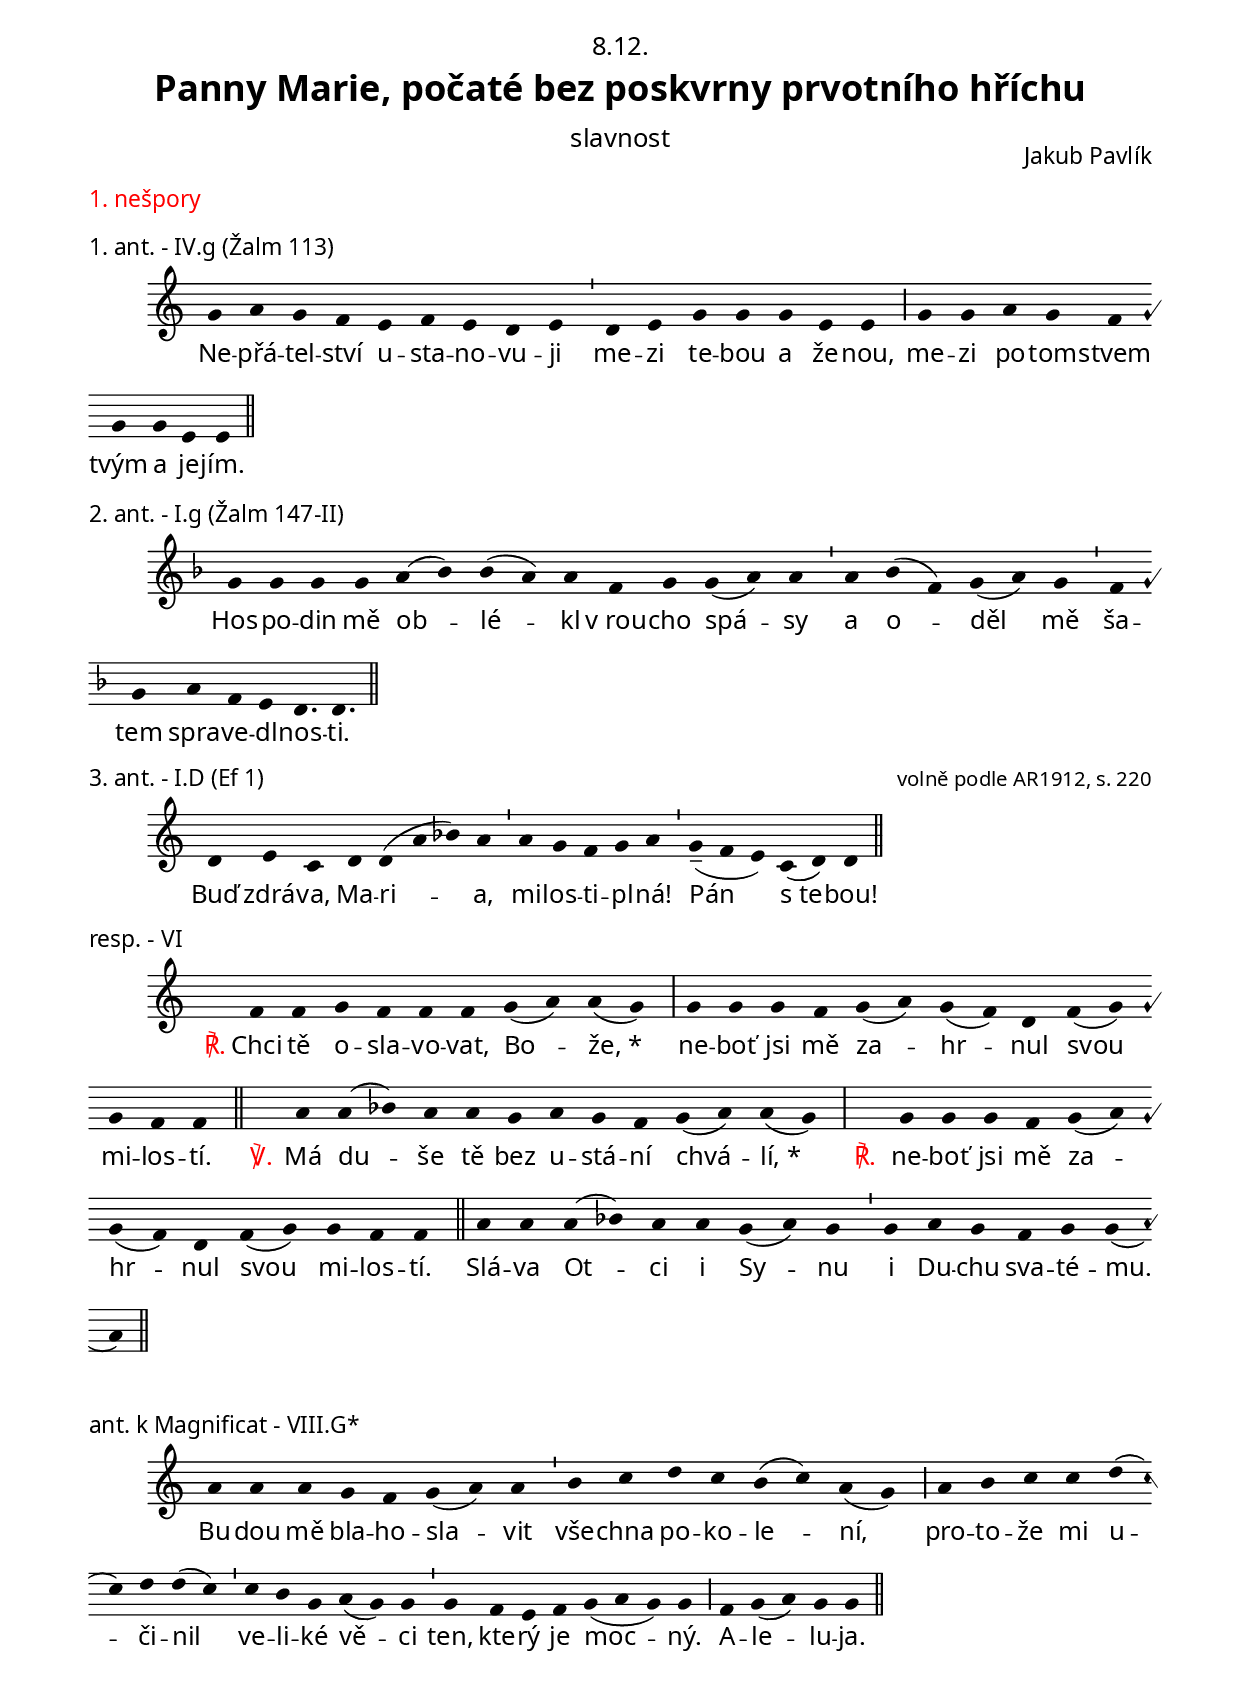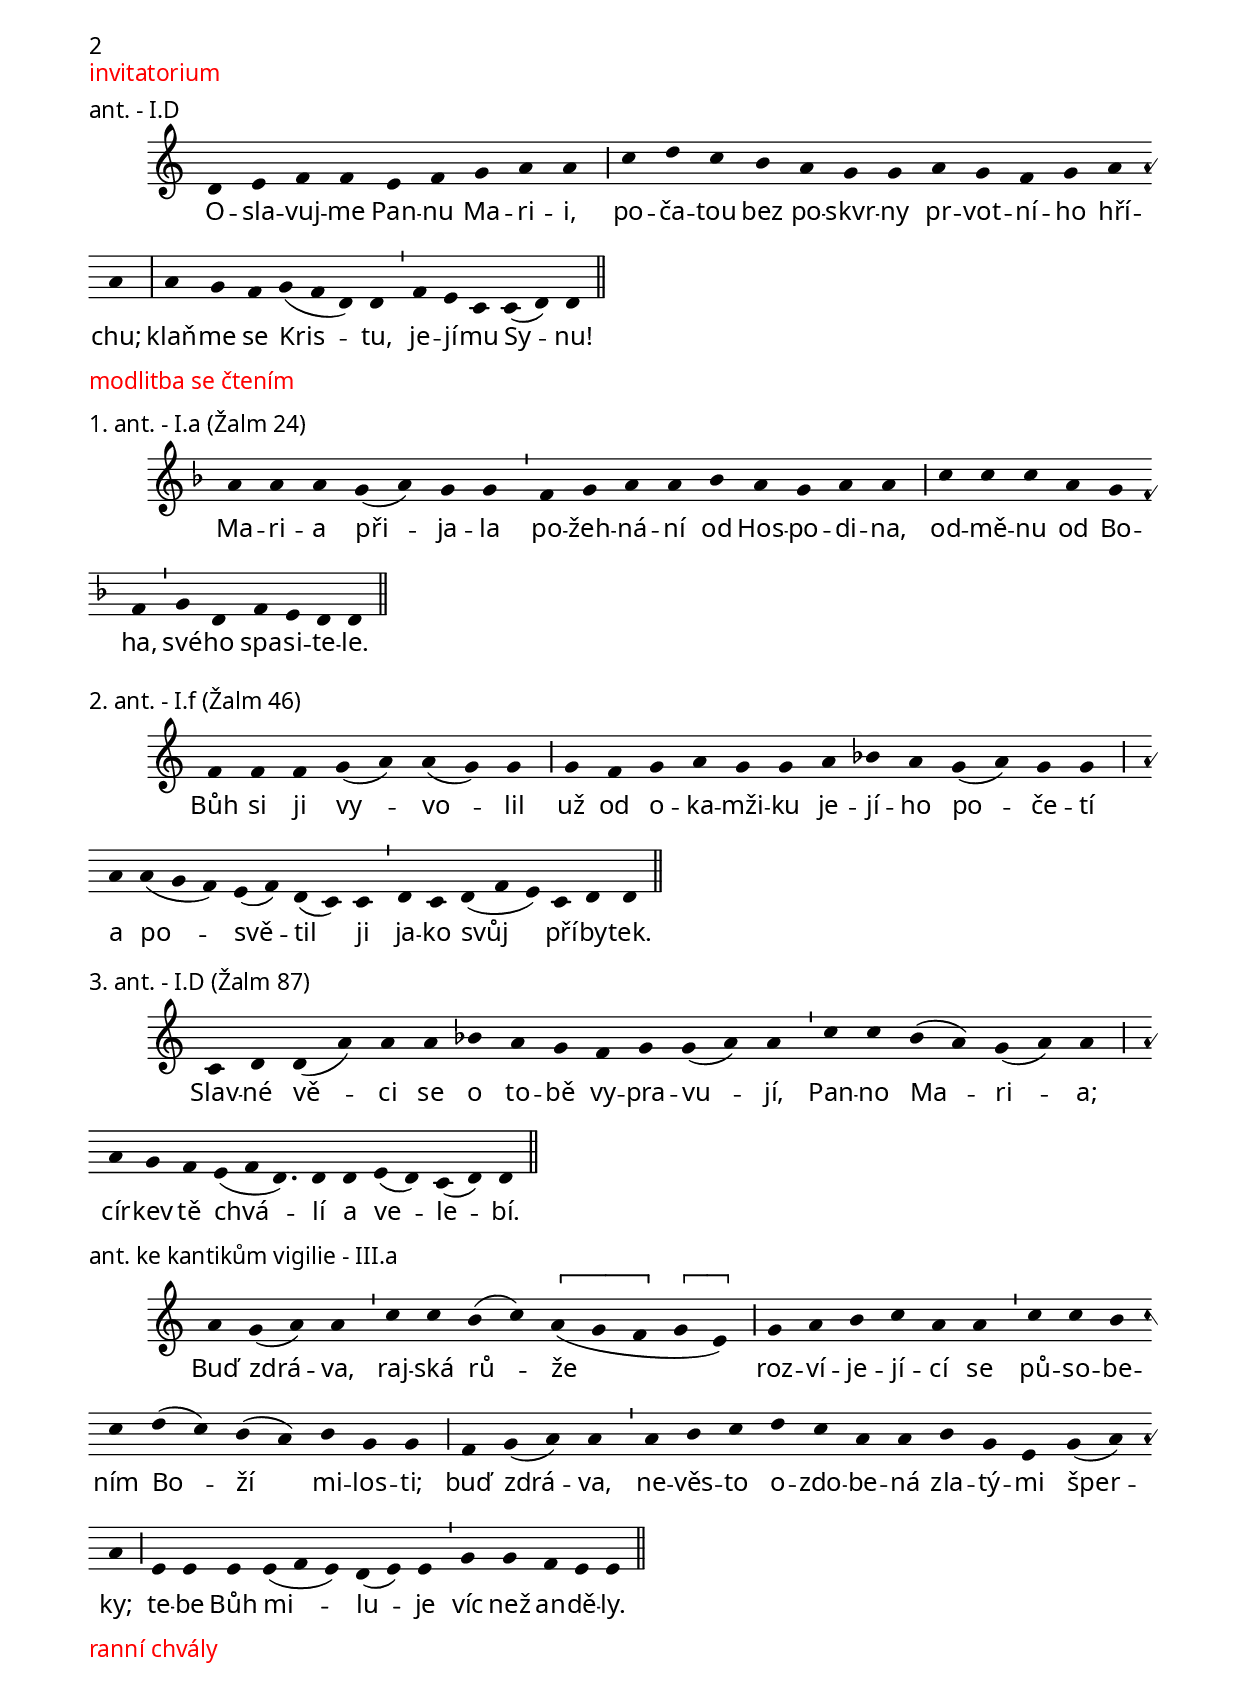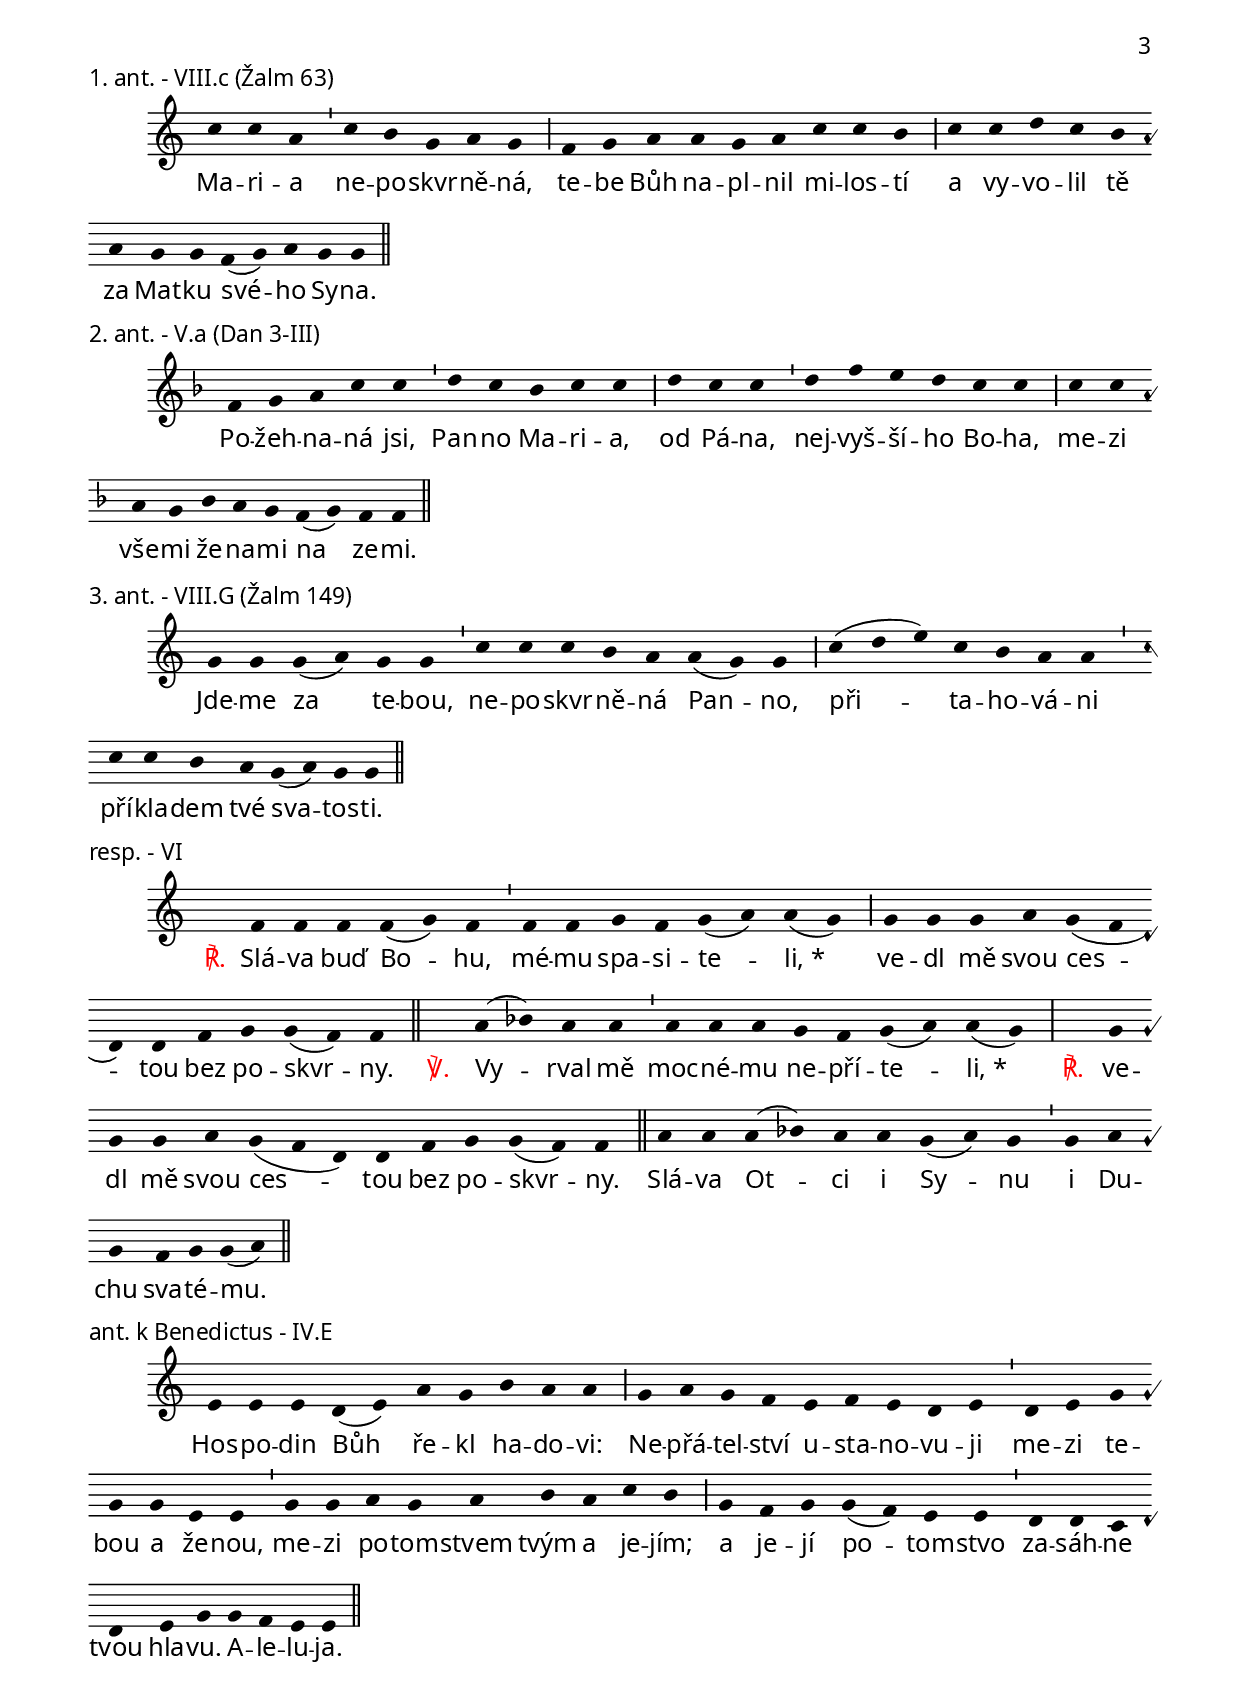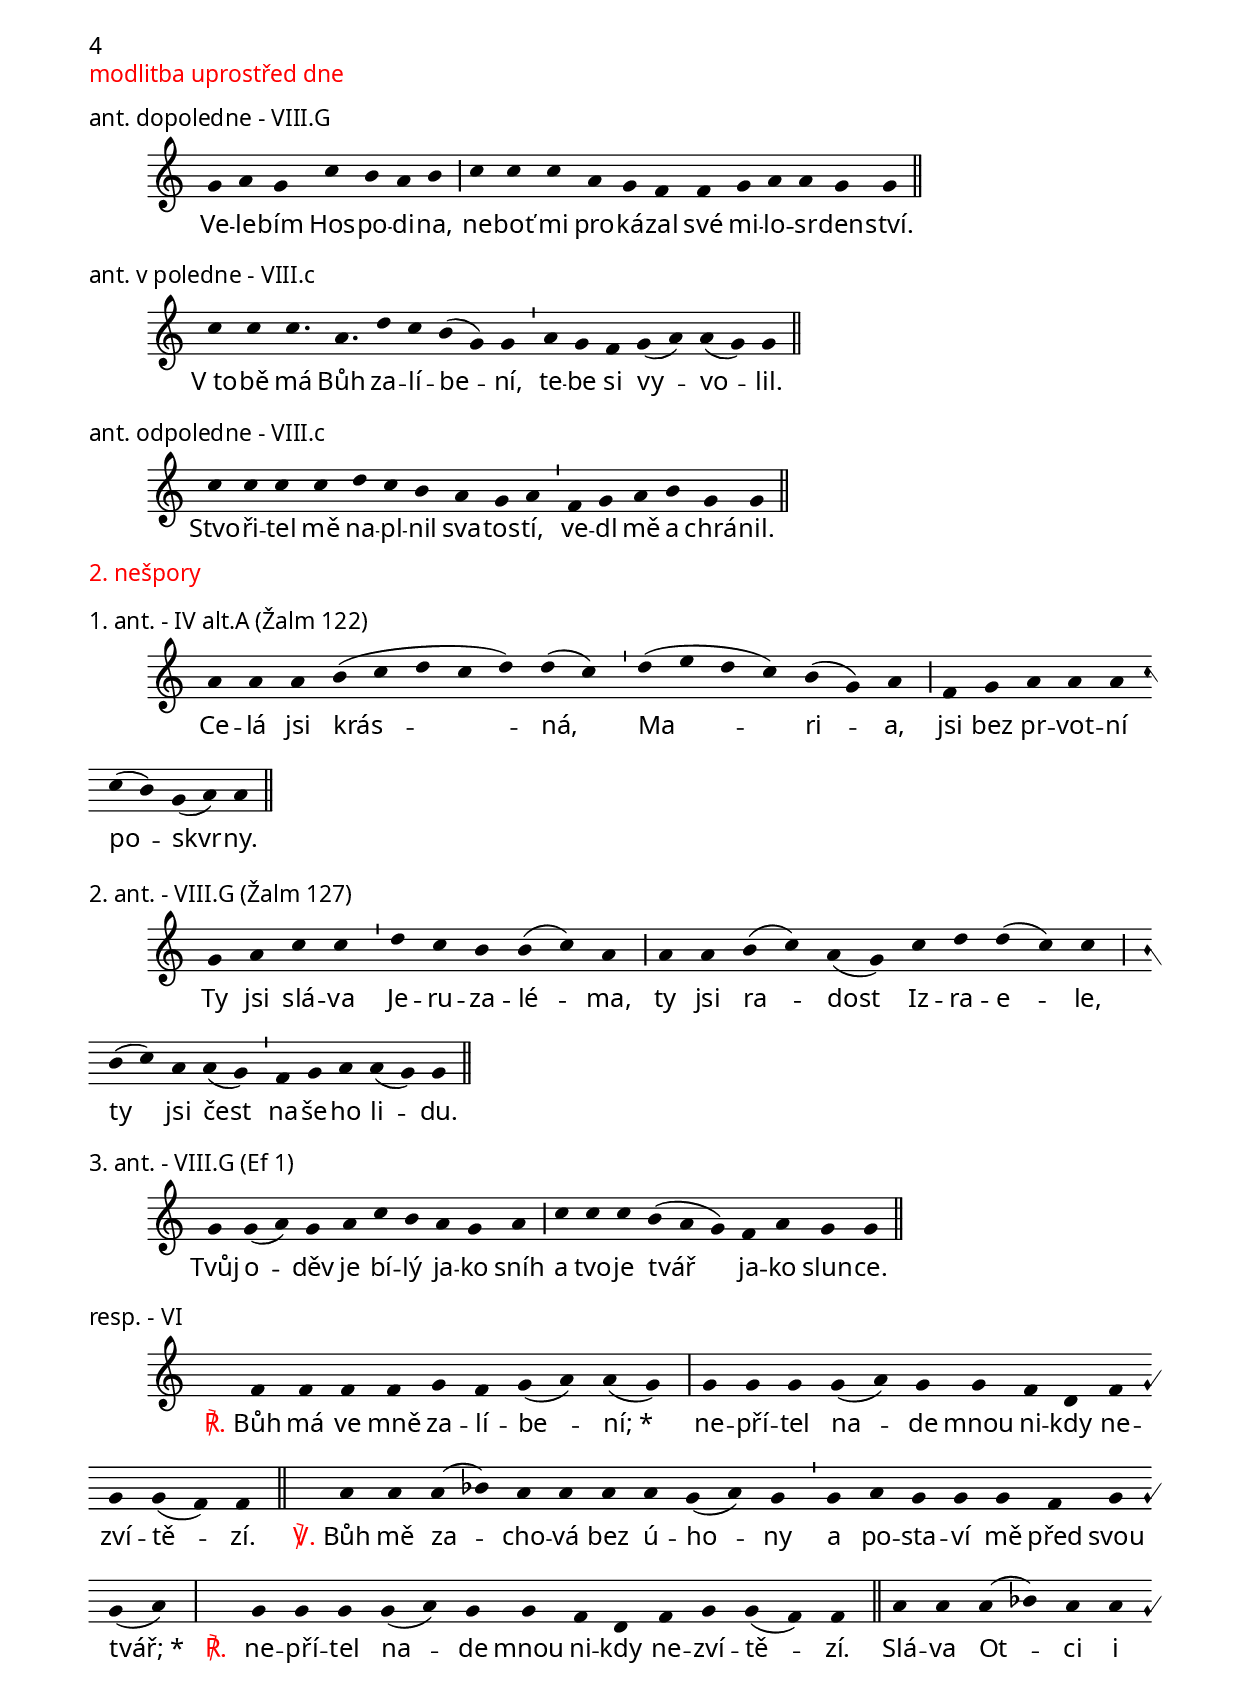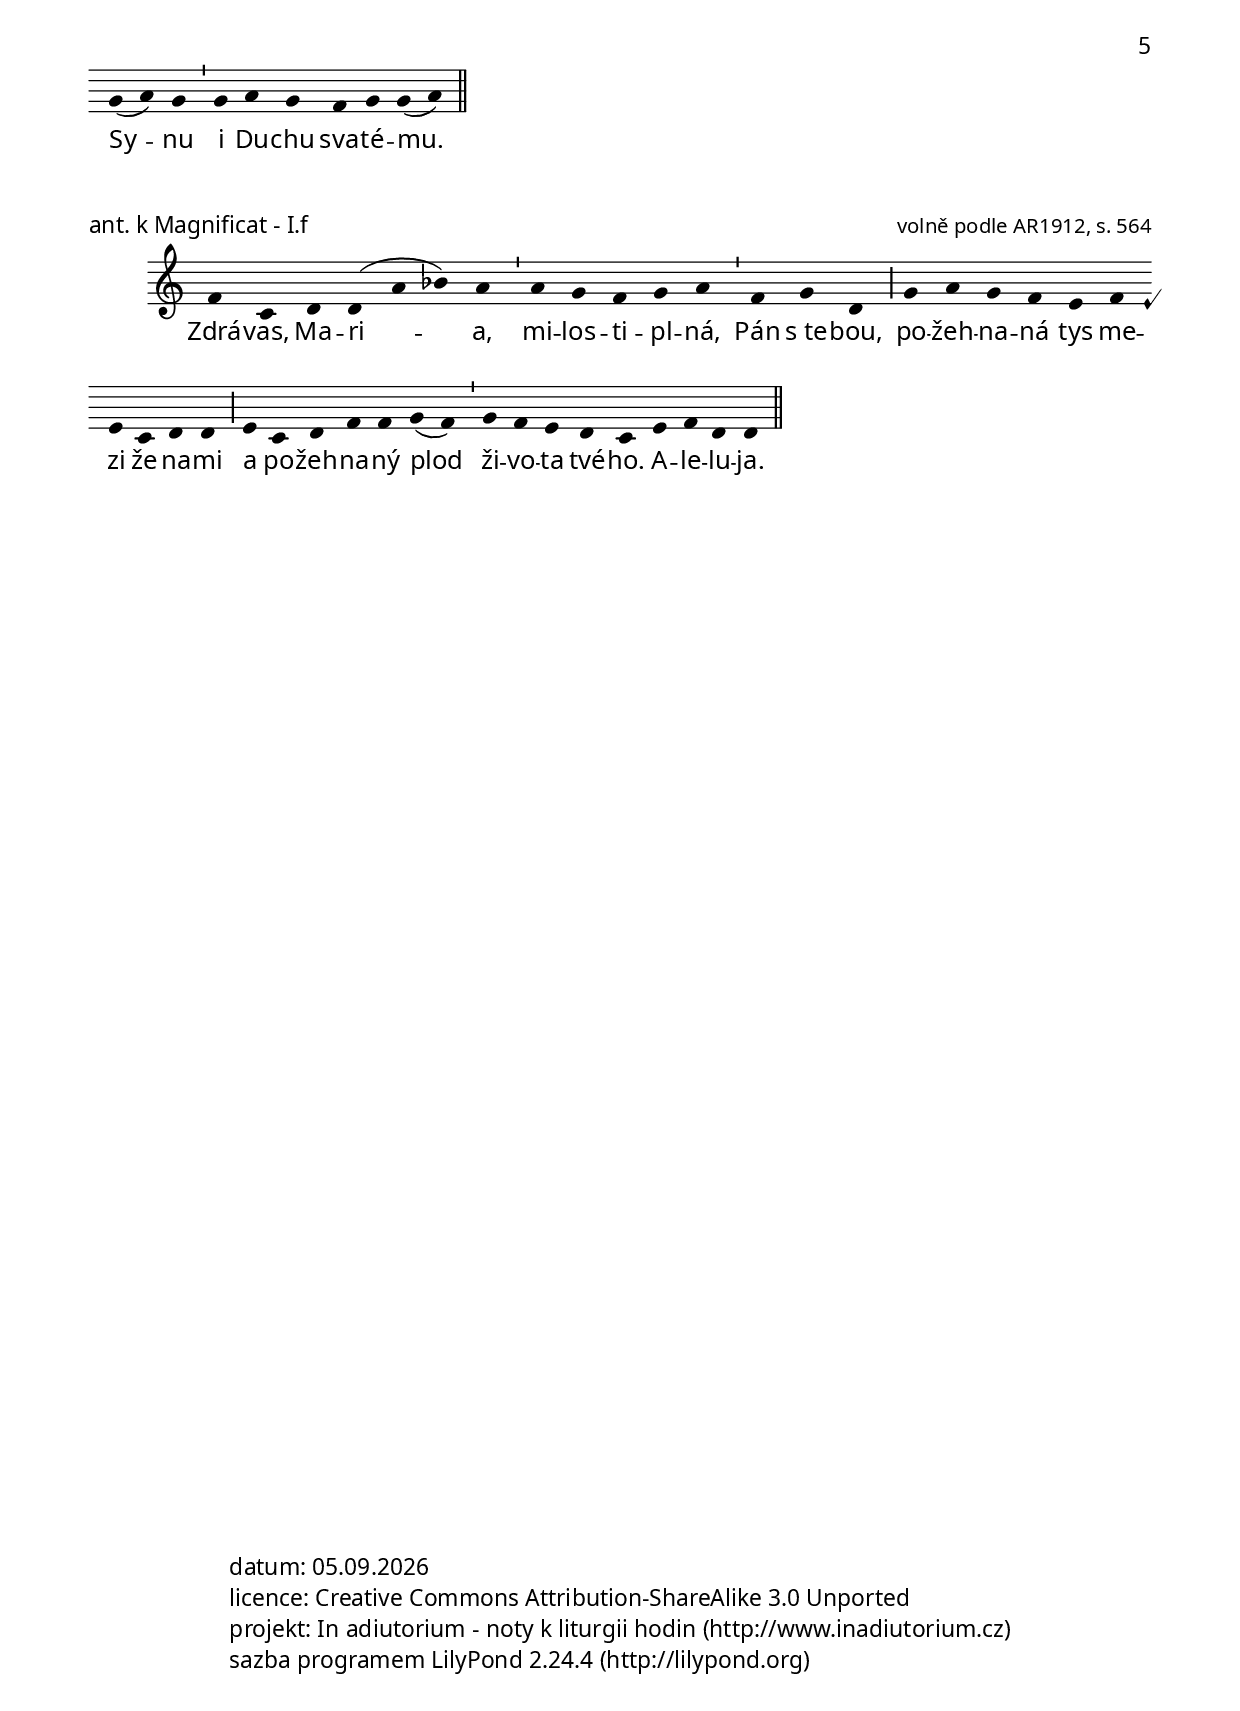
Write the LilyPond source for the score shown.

\version "2.16.0"

\include "../spolecne.ly"
\include "../dilyresponsorii.ly"

\header {
  title = \markup\titleSvatek
            "Panny Marie, počaté bez poskvrny prvotního hříchu"
            slavnost
            8.12.
  composer = "Jakub Pavlík"
}

\markup {\nadpisHodinka {"1. nešpory"}}

\score {
  \relative c'' {
    \choralniRezim
    g a g f e f e d e \barMin d e g g g e e \barMaior
    g g a g f g g e e \barFinalis
  }
  \addlyrics {
    Ne -- přá -- tel -- ství u -- sta -- no -- vu -- ji
    me -- zi te -- bou a že -- nou,
    me -- zi po -- tom -- stvem tvým a je -- jím.
  }
  \header {
    quid = "1. ant."
    modus = "IV"
    differentia = "g"
    psalmus = "Žalm 113"
    id = "1ne-a1"
    fial = "fial://sanktoral/1208pmpocatebezposkvrny.ly#rch-aben?cast"
    piece = \markup {\sestavTitulek}
  }
}

\score {
  \relative c'' {
    \choralniRezim
    \key f \major
    g4 g g g a( bes) bes( a) a f g g( a) a \barMin
    a bes( f) g( a) g \barMin f g a f e d4. d \barFinalis
  }
  \addlyrics {
    Hos -- po -- din mě ob -- lé -- kl v_rou -- cho spá -- sy
    a o -- děl mě ša -- tem spra -- ve -- dl -- nos -- ti.
  }
  \header {
    quid = "2. ant."
    modus = "I"
    differentia = "g"
    psalmus = "Žalm 147-II"
    id = "1ne-a2"
    fons = "zaltar, st 4.t., r.ch., a.2; zacatek upraven"
    fial = "fial://antifony/tyden4_4streda.ly#rch-ant2?jiny_text"
    piece = \markup {\sestavTitulek}
  }
}

\score {
  \relative c' {
    \choralniRezim
    d4 e c d d( a' bes) a \barMin
    a g f g a \barMin
    g(-- f e) c( d) d \barFinalis
  }
  \addlyrics {
    Buď zdrá -- va, Ma -- ri -- a,
    mi -- los -- ti -- pl -- ná!
    Pán s_te -- bou!
  }
  \header {
    quid = "3. ant."
    modus = "I"
    differentia = "D"
    psalmus = "Ef 1"
    id = "1ne-a3"
    fial = "fial://commune/commune_maria.ly#2ne-a1?-aleluja"
    fons_externus = "volně podle AR1912, s. 220"
    piece = \markup {\sestavTitulek}
  }
}

\score {
  \relative c' {
    \choralniRezim

    % R
    \neviditelna f
    f4 f g f f f g( a) a( g) \barMax
    g g g f g( a) g( f) d f( g) g f f \barFinalis
    % V
    \neviditelna a
    a a( bes) a a g a g f g( a) a( g) \barMax
    % R
    \neviditelna a
    g g g f g( a) g( f) d f( g) g f f \barFinalis
    % Slava
    \respVIdoxologie \barFinalis
  }
  \addlyrics {
    \Response Chci tě o -- sla -- vo -- vat, Bo -- že,_*
    ne -- boť jsi mě za -- hr -- nul svou mi -- los -- tí.
    \Verse Má du -- še tě bez u -- stá -- ní chvá -- lí,_*
    \Response ne -- boť jsi mě za -- hr -- nul svou mi -- los -- tí.
    \textRespDoxologie
  }
  \header {
    quid = "resp."
    modus = "VI"
    id = "1ne-resp"
    piece = \markup {\sestavTitulekResp}
  }
}

\score {
  \relative c'' {
    \choralniRezim
    a4 a a g f g( a) a \barMin
    b c d c b( c) a( g) \barMaior
    a4 b c c d( c) d d( c) \barMin
    c4 b g a( g) g \barMin
    g f e f g( a g) g \barMaior
    f g( a) g g \barFinalis
  }
  \addlyrics {
    Bu -- dou mě bla -- ho -- sla -- vit
    vše -- chna po -- ko -- le -- ní,
    pro -- to -- že mi u -- či -- nil
    ve -- li -- ké vě -- ci
    ten, kte -- rý je moc -- ný.
    A -- le -- lu -- ja.
  }
  \header {
    quid = "ant. k Magnificat"
    modus = "VIII"
    differentia = "G*"
    id = "1ne-amag"
    psalmus = "Magnificat"
    fons = "Nanebevzetí, 1. nešp., k Magnificat"
    fial = "fial://sanktoral/0815nanebevzetipm.ly#1ne-amag"
    piece = \markup {\sestavTitulekBezZalmu}
  }
}

\pageBreak % ZLOM

\markup {\nadpisHodinka {"invitatorium"}}

\score {
  \relative c' {
    \choralniRezim
    d4 e f f e f g a a \barMaior
    c d c b a g g a g f g a a \barMax
    a g f g( f d) d \barMin
    f e c c( d) d \barFinalis
  }
  \addlyrics {
    O -- sla -- vuj -- me Pan -- nu Ma -- ri -- i,
    po -- ča -- tou bez po -- skvr -- ny pr -- vot -- ní -- ho hří -- chu;
    klaň -- me se Kris -- tu,
    je -- jí -- mu Sy -- nu!
  }
  \header {
    quid = "ant."
    modus = "I"
    differentia = "D"
    psalmus = ""
    fial = "commune/commune_maria.ly#invit1?zacatek"
    id = "invit"
    piece = \markup {\sestavTitulekBezZalmu}
  }
}

\markup {\nadpisHodinka {"modlitba se čtením"}}

\score {
  \relative c'' {
    \key d \minor

    \choralniRezim
    a4 a a g( a) g g \barMin f g a a bes a g a a \barMaior
    c c c a g f \barMin g d f e d d \barFinalis
  }
  \addlyrics {
    Ma -- ri -- a při -- ja -- la po -- žeh -- ná -- ní od Hos -- po -- di -- na,
    od -- mě -- nu od Bo -- ha, své -- ho spa -- si -- te -- le.
  }
  \header {
    quid = "1. ant."
    modus = "I"
    differentia = "a"
    psalmus = "Žalm 24"
    fial = "commune/commune_maria.ly#mc-a1?-aleluja"
    id = "mc-a1"
    piece = \markup {\sestavTitulek}
  }
}

\score {
  \relative c' {
    \choralniRezim
    f4 f f g( a) a( g) g \barMaior
    g f g a g g a bes a g( a) g g \barMaior
    a a( g f) e( f) d( c) c \barMin
    d c d( f e) c d d \barFinalis
  }
  \addlyrics {
    Bůh si ji vy -- vo -- lil
    už od o -- ka -- mži -- ku je -- jí -- ho po -- če -- tí
    a po -- svě -- til ji
    ja -- ko svůj pří -- by -- tek.
  }
  \header {
    quid = "2. ant."
    modus = "I"
    differentia = "f"
    psalmus = "Žalm 46"
    fial = "commune/commune_maria.ly#mc-a2?zacatek"
    placet = "vyzkoušet alternativy"
    id = "mc-a2"
    piece = \markup {\sestavTitulek}
  }
}

\score {
  \relative c' {
    \choralniRezim
    c4 d d( a') a a bes a g f g g( a) a \barMin
    c c b( a) g( a) a \barMaior
    a g f e( f d4.) d4 d e( d) c( d) d \barFinalis
  }
  \addlyrics {
    Slav -- né vě -- ci se o to -- bě vy -- pra -- vu -- jí,
    Pan -- no Ma -- ri -- a;
    cír -- kev tě chvá -- lí a ve -- le -- bí.
  }
  \header {
    quid = "3. ant."
    modus = "I"
    differentia = "D"
    psalmus = "Žalm 87"
    fial = "commune/commune_maria.ly#mc-a3?zacatek"
    id = "mc-a3"
    piece = \markup {\sestavTitulek}
  }
}

\score {
  \relative c'' {
    \choralniRezim
    a4 g( a) a \barMin
    c c b( c) \[ a( g f \] \[ g e) \] \barMaior
    g a b c a a \barMin
    c c b c d( c) b( a) b g g \barMaior
    f g( a) a \barMin
    a b c d c a a b g e g( a) a \barMaior
    e e e e( f e) d( e) e \barMin
    g g f e e \barFinalis
  }
  \addlyrics {
    Buď zdrá -- va,
    raj -- ská rů -- že
    roz -- ví -- je -- jí -- cí se
    pů -- so -- be -- ním Bo -- ží mi -- los -- ti;
    buď zdrá -- va,
    ne -- věs -- to o -- zdo -- be -- ná zla -- tý -- mi šper -- ky;
    te -- be Bůh mi -- lu -- je
    víc než an -- dě -- ly.
  }
  \header {
    quid = "ant. ke kantikům vigilie"
    modus = "III"
    differentia = "a"
    psalmus = ""
    id = "mc-avig"
    piece = \markup {\sestavTitulekBezZalmu}
  }
}

\markup {\nadpisHodinka {"ranní chvály"}}

\score {
  \relative c'' {
    \choralniRezim
    c4 c a \barMin
    c b g a g \barMaior
    f g a a g a c c b \barMaior
    c c d c b a g g f( g) a g g \barFinalis
  }
  \addlyrics {
    Ma -- ri -- a
    ne -- po -- skvr -- ně -- ná,
    te -- be Bůh na -- pl -- nil mi -- los -- tí
    a vy -- vo -- lil tě za Mat -- ku své -- ho Sy -- na.
  }
  \header {
    quid = "1. ant."
    modus = "VIII"
    differentia = "c"
    psalmus = "Žalm 63"
    id = "rch-a1"
    piece = \markup {\sestavTitulek}
  }
}

\score {
  \relative c' {
    \key f \major
    \choralniRezim
    f4 g a c c \barMin
    d c bes c c \barMaior
    d c c \barMin
    d f e d c c \barMaior
    c c a g bes a g f( g) f f \barFinalis
  }
  \addlyrics {
    Po -- žeh -- na -- ná jsi, Pan -- no Ma -- ri -- a,
    od Pá -- na,
    nej -- vyš -- ší -- ho Bo -- ha,
    me -- zi vše -- mi že -- na -- mi na ze -- mi.
  }
  \header {
    quid = "2. ant."
    modus = "V"
    differentia = "a"
    psalmus = "Dan 3-III"
    id = "rch-a2"
    fial = "fial://commune/commune_maria.ly#sob-aben2"
    piece = \markup {\sestavTitulek}
  }
}

\score {
  \relative c'' {
    \choralniRezim
    g4 g g( a) g g \barMin
    c c c b a a( g) g \barMaior
    c( d e) c b a a \barMin
    c c b a g( a) g g \barFinalis
  }
  \addlyrics {
    Jde -- me za te -- bou,
    ne -- po -- skvr -- ně -- ná Pan -- no,
    při -- ta -- ho -- vá -- ni
    pří -- kla -- dem tvé sva -- tos -- ti.
  }
  \header {
    quid = "3. ant."
    modus = "VIII"
    differentia = "G"
    psalmus = "Žalm 149"
    id = "rch-a3"
    piece = \markup {\sestavTitulek}
  }
}

\score {
  \relative c' {
    \choralniRezim

    % R
    \neviditelna f
    f4 f f f( g) f \barMin f f g f g( a) a( g) \barMaior
    g g g a g( f d) d f g g( f) f \barFinalis
    % V
    \neviditelna a
    a4( bes) a a \barMin a a a g f g( a) a( g) \barMax
    % R
    \neviditelna a
    g g g a g( f d) d f g g( f) f \barFinalis
    % Slava
    \respVIdoxologie \barFinalis
  }
  \addlyrics {
    \Response Slá -- va buď Bo -- hu, mé -- mu spa -- si -- te -- li,_*
    ve -- dl mě svou ces -- tou bez po -- skvr -- ny.
    \Verse Vy -- rval mě moc -- né -- mu ne -- pří -- te -- li,_*
    \Response ve -- dl mě svou ces -- tou bez po -- skvr -- ny.
    \textRespDoxologie
  }
  \header {
    quid = "resp."
    modus = "VI"
    id = "rch-resp"
    piece = \markup {\sestavTitulekResp}
  }
}

\score {
  \relative c' {
    \choralniRezim
    e4 e e d( e) a g b a a \barMaior
    g a g f e f e d e \barMin d e g g g e e \barMin
    g g a g a b a c b \barMaior
    g f g g( f) e e \barMin d d c d e g
    g f e e \barFinalis
  }
  \addlyrics {
    Hos -- po -- din Bůh ře -- kl ha -- do -- vi:
    Ne -- přá -- tel -- ství u -- sta -- no -- vu -- ji
    me -- zi te -- bou a že -- nou,
    me -- zi po -- tom -- stvem tvým a je -- jím;
    a je -- jí po -- tom -- stvo za -- sáh -- ne tvou hla -- vu.
    A -- le -- lu -- ja.
  }
  \header {
    quid = "ant. k Benedictus"
    modus = "IV"
    differentia = "E"
    psalmus = ""
    placet = "_mezi potomstvem tvým a jejím_ není moc zpěvné a poslouchatelný lidový zpěv považuji za prakticky vyloučený"
    id = "rch-aben"
    piece = \markup {\sestavTitulekBezZalmu}
  }
}

\pageBreak % ZLOM

\markup {\nadpisHodinka {"modlitba uprostřed dne"}}

\score {
  \relative c'' {
    \choralniRezim
    g4 a g c b a b \barMaior
    c c c a g f f g a a g g \barFinalis
  }
  \addlyrics {
    Ve -- le -- bím Hos -- po -- di -- na,
    ne -- boť mi pro -- ká -- zal své mi -- lo -- sr -- den -- ství.
  }
  \header {
    quid = "ant. dopoledne"
    modus = "VIII"
    differentia = "G"
    psalmus = ""
    id = "tercie"
    fial = "fial://commune/commune_svatazena.ly#1ne-a1?-aleluja"
    piece = \markup {\sestavTitulekBezZalmu}
  }
}

\score {
  \relative c'' {
    \choralniRezim
    c4 c c4. a d4 c b( g) g \barMin
    a g f g( a) a( g) g \barFinalis
  }
  \addlyrics {
    V_to -- bě má Bůh za -- lí -- be -- ní,
    te -- be si vy -- vo -- lil.
  }
  \header {
    quid = "ant. v poledne"
    modus = "VIII"
    differentia = "c"
    psalmus = ""
    id = "sexta"
    fial = "fial://commune/commune_svatazena.ly#1ne-a3?-aleluja"
    piece = \markup {\sestavTitulekBezZalmu}
  }
}

\score {
  \relative c'' {
    \choralniRezim
    c4 c c c d c b a g a \barMin f g a b g g \barFinalis
  }
  \addlyrics {
    Stvo -- ři -- tel mě na -- pl -- nil sva -- tos -- tí,
    ve -- dl mě a chrá -- nil.
  }
  \header {
    quid = "ant. odpoledne"
    modus = "VIII"
    differentia = "c"
    psalmus = ""
    placet = "půjde lépe"
    id = "nona"
    piece = \markup {\sestavTitulekBezZalmu}
  }
}

\markup {\nadpisHodinka {"2. nešpory"}}

\score {
  \relative c'' {
    \choralniRezim
    a4 a a b( c d c d) d( c) \barMin
    d( e d c) b( g) a \barMaior
    f g a a a c( b) g( a) a \barFinalis
  }
  \addlyrics {
    Ce -- lá jsi krás -- ná,
    Ma -- ri -- a,
    jsi bez pr -- vot -- ní po -- skvr -- ny.
  }
  \header {
    quid = "1. ant."
    modus = "IV alt"
    differentia = "A"
    psalmus = "Žalm 122"
    placet = "melodie ve skutečnosti tíhne k finále G, nikoli A"
    id = "2ne-a1"
    piece = \markup {\sestavTitulek}
  }
}

\score {
  \relative c'' {
    \choralniRezim
    g4 a c c \barMin d4 c b b( c) a \barMaior
    a a b( c) a( g) c d d( c) c \barMaior
    b( c) a a( g) \barMin f4 g a a( g) g \barFinalis
  }
  \addlyrics {
    Ty jsi slá -- va Je -- ru -- za -- lé -- ma,
    ty jsi ra -- dost Iz -- ra -- e -- le,
    ty jsi čest na -- še -- ho li -- du.
  }
  \header {
    quid = "2. ant."
    modus = "VIII"
    differentia = "G"
    psalmus = "Žalm 127"
    id = "2ne-a2"
    fial = "fial://commune/commune_maria.ly#rch-a2?-aleluja"
    piece = \markup {\sestavTitulek}
  }
}

\score {
  \relative c'' {
    \choralniRezim
    g4 g( a) g a c b a g a \barMaior
    c c c b( a g) f a g g \barFinalis
  }
  \addlyrics {
    Tvůj o -- děv je bí -- lý ja -- ko sníh
    a tvo -- je tvář ja -- ko slun -- ce.
  }
  \header {
    quid = "3. ant."
    modus = "VIII"
    differentia = "G"
    psalmus = "Ef 1"
    id = "2ne-a3"
    piece = \markup {\sestavTitulek}
  }
}

\score {
  \relative c' {
    \choralniRezim

    % R
    \neviditelna f
    f4 f f f g f g( a) a( g) \barMax
    g g g g( a) g g f d f g g( f) f \barFinalis
    % V
    \neviditelna a
    a4 a a( bes) a a a a g( a) g \barMin
    g a g g g f g g( a) \barMax
    % R
    \neviditelna a
    g g g g( a) g g f d f g g( f) f \barFinalis
    % Slava
    \respVIdoxologie \barFinalis
  }
  \addlyrics {
    \Response Bůh má ve mně za -- lí -- be -- ní;_*
    ne -- pří -- tel na -- de mnou ni -- kdy ne -- zví -- tě -- zí.
    \Verse Bůh mě za -- cho -- vá bez ú -- ho -- ny
    a po -- sta -- ví mě před svou tvář;_*
    \Response ne -- pří -- tel na -- de mnou ni -- kdy ne -- zví -- tě -- zí.
    \textRespDoxologie
  }
  \header {
    quid = "resp."
    modus = "VI"
    id = "2ne-resp"
    piece = \markup {\sestavTitulekResp}
  }
}

\score {
  \relative c' {
    \choralniRezim
    f4 c d d( a' bes) a \barMin
    a g f g a \barMin
    f g d \barMaior

    g a g f e
    f e c d d \barMaior
    e c d f f g( f) \barMin
    g f e d c
    e f d d \barFinalis
  }
  \addlyrics {
    Zdrá -- vas, Ma -- ri -- a,
    mi -- los -- ti -- pl -- ná,
    Pán s_te -- bou,

    po -- žeh -- na -- ná tys
    me -- zi že -- na -- mi
    a po -- žeh -- na -- ný plod
    ži -- vo -- ta tvé -- ho.
    A -- le -- lu -- ja.
  }
  \header {
    quid = "ant. k Magnificat"
    modus = "I"
    differentia = "f"
    psalmus = ""
    id = "2ne-amag"
    fons_externus = "volně podle AR1912, s. 564"
    piece = \markup {\sestavTitulekBezZalmu}
  }
}